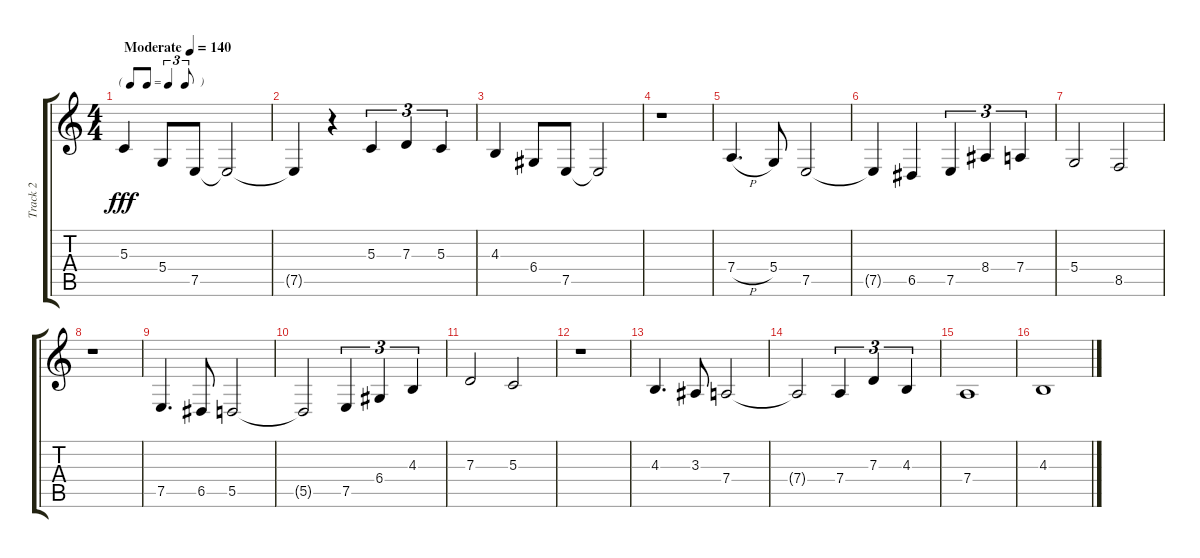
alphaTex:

\track ("Track 2" "Track 2") {instrument altosax}
\staff {score tabs}
\tuning (E4 B3 G3 D3 A2 E2) {hide}
\ts (4 4)
\tf triplet8th
\tempo (140 "Moderate")
\clef g2
\ks c
5.3.4{dy fff instrument altosax} 5.4.8 7.5.8 7.5{t}.2 |
7.5{t}.4 r.4 5.3.4{tu (3 2)} 7.3.4{tu (3 2)} 5.3.4{tu (3 2)} |
4.3.4 6.4.8 7.5.8 7.5{t}.2 |
r.1 |
7.4{h}.4{d} 5.4.8 7.5.2 |
7.5{t}.4 6.5.4 7.5.4{tu (3 2)} 8.4.4{tu (3 2)} 7.4.4{tu (3 2)} |
5.4.2 8.5.2 |
r.1 |
7.5.4{d} 6.5.8 5.5.2 |
5.5{t}.2 7.5.4{tu (3 2)} 6.4.4{tu (3 2)} 4.3.4{tu (3 2)} |
7.3.2 5.3.2 |
r.1 |
4.3.4{d} 3.3.8 7.4.2 |
7.4{t}.2 7.4.4{tu (3 2)} 7.3.4{tu (3 2)} 4.3.4{tu (3 2)} |
7.4.1 |
4.3.1
